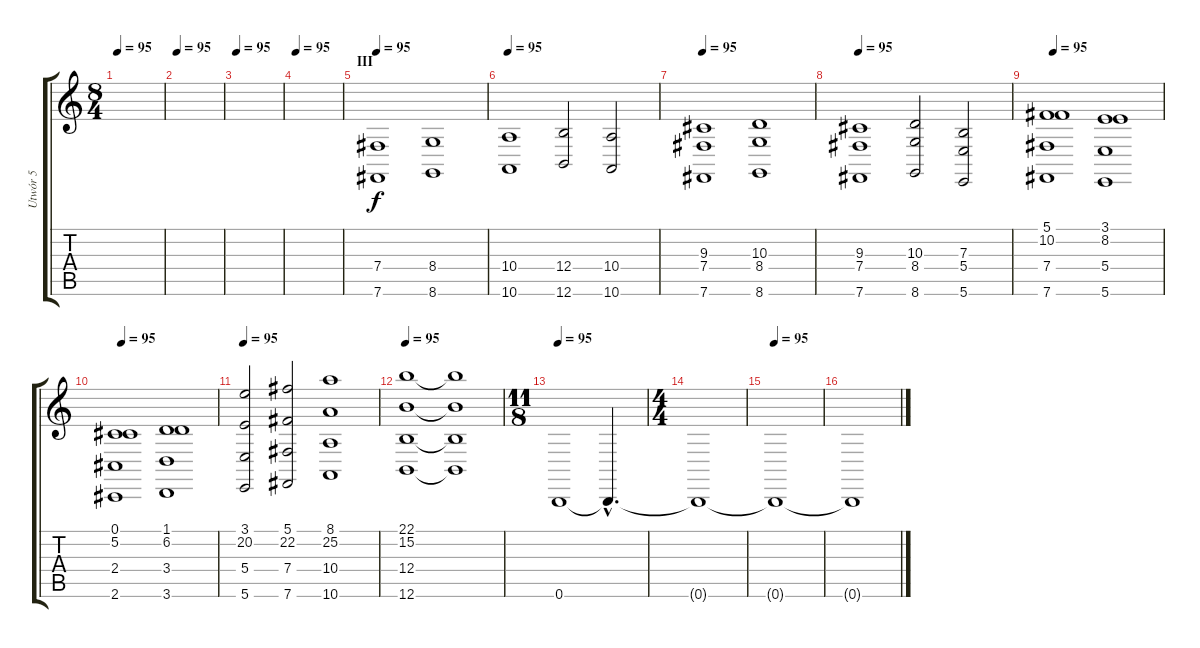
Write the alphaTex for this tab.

\track ("Utwór 5" "Utwór 5") {instrument stringensemble2}
\staff {score tabs}
\tuning (Db4 Ab3 E3 B2 Gb2 B1) {hide}
\ts (8 4)
\tempo 95
\clef g2
\ks c
|
\tempo 95
|
\tempo 95
|
\tempo 95
|
\section ("" "III")
\tempo 95
(7.4 7.6).1 (8.4 8.6).1 |
\tempo 95
(10.4 10.6).1 (12.4 12.6).2 (10.4 10.6).2 |
\tempo 95
(9.3 7.4 7.6).1 (10.3 8.4 8.6).1 |
\tempo 95
(9.3 7.4 7.6).1 (10.3 8.4 8.6).2 (7.3 5.4 5.6).2 |
\tempo 95
(5.1 10.2 7.4 7.6).1 (3.1 8.2 5.4 5.6).1 |
\tempo 95
(0.1 5.2 2.4 2.6).1 (1.1 6.2 3.4 3.6).1 |
\tempo 95
(3.1 20.2 5.4 5.6).2 (5.1 22.2 7.4 7.6).2 (8.1 25.2 10.4 10.6).1 |
\tempo 95
(22.1 15.2 12.4 12.6).1 (22.1{t} 15.2{t} 12.4{t} 12.6{t}).1 |
\ts (11 8)
\tempo 95
0.6.1 0.6{hac t}.4{d} |
\ts (4 4)
0.6{t}.1 |
\tempo 95
0.6{t}.1 |
0.6{t}.1
